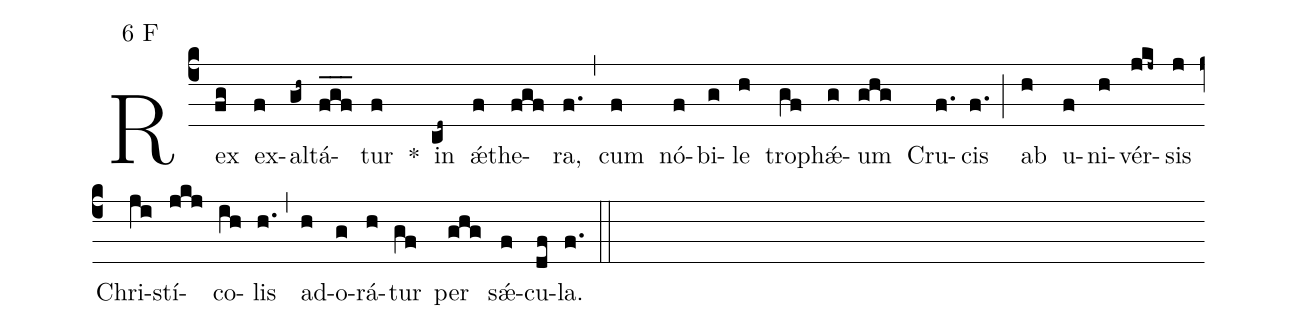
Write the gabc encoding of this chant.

mode:6 F;
%%
(c4) Rex(fg) ex(f)al(gh~)tá(fgf___)tur(f) *()  in(cd~) ǽ(f)the(fgf)ra,(f.) (,) cum(f) nó(f)bi(g)le(h) tro(gf)phǽ(g)um(ghg) Cru(f.)cis(f.) (;) ab(h) u(f)ni(h)vér(jkj~)sis(j) Chri(ji)stí(jkj)co(ih)lis(h.) (,)  ad(h)o(g)rá(h)tur(gf) per(ghg) sǽ(f)cu(df)la.(f.)  (::)
